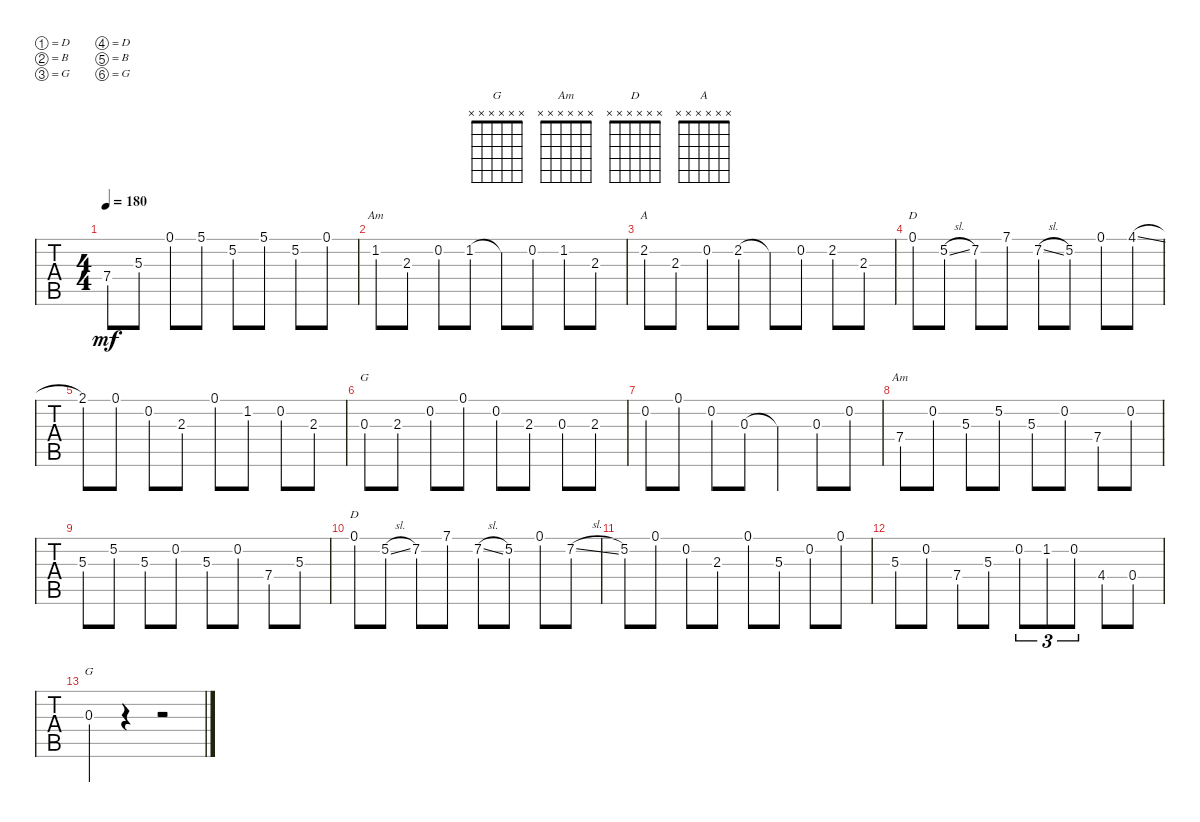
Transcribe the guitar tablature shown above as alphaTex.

\defaultSystemsLayout 4
\bracketExtendMode groupsimilarinstruments
\singleTrackTrackNamePolicy hidden
\multiTrackTrackNamePolicy hidden
\otherSystemsTrackNameOrientation horizontal
\track ("Dobro" "Dobro") {solo instrument acousticguitarsteel}
\staff {tabs}
\tuning (D4 B3 G3 D3 B2 G2)
\chord ("G" x x x x x x)
\chord ("Am" x x x x x x)
\chord ("D" x x x x x x)
\chord ("A" x x x x x x)
\ts (4 4)
\tempo 180
\clef g2
\ks g
7.4.8{dy mf} 5.3.8 0.1.8 5.1.8 5.2.8 5.1.8 5.2.8 0.1.8 |
1.2.8{ch "Am"} 2.3.8 0.2.8 1.2.8 1.2{t}.8 0.2.8 1.2.8 2.3.8 |
2.2.8{ch "A"} 2.3.8 0.2.8 2.2.8 2.2{t}.8 0.2.8 2.2.8 2.3.8 |
0.1.8{ch "D"} 5.2{sl}.8 7.2.8 7.1.8 7.2{sl}.8 5.2.8 0.1.8 4.1{sl}.8 |
2.1.8 0.1.8 0.2.8 2.3.8 0.1.8 1.2.8 0.2.8 2.3.8 |
0.3.8{ch "G"} 2.3.8 0.2.8 0.1.8 0.2.8 2.3.8 0.3.8 2.3.8 |
0.2.8 0.1.8 0.2.8 0.3.8 0.3{t}.4 0.3.8 0.2.8 |
7.4.8{ch "Am"} 0.2.8 5.3.8 5.2.8 5.3.8 0.2.8 7.4.8 0.2.8 |
5.3.8 5.2.8 5.3.8 0.2.8 5.3.8 0.2.8 7.4.8 5.3.8 |
0.1.8{ch "D"} 5.2{sl}.8 7.2.8 7.1.8 7.2{sl}.8 5.2.8 0.1.8 7.2{sl}.8 |
5.2.8 0.1.8 0.2.8 2.3.8 0.1.8 5.3.8 0.2.8 0.1.8 |
5.3.8 0.2.8 7.4.8 5.3.8 0.2.8{tu (3 2)} 1.2.8{tu (3 2)} 0.2.8{tu (3 2)} 4.4.8 0.4.8 |
0.3.4{ch "G"} r.4 r.2
